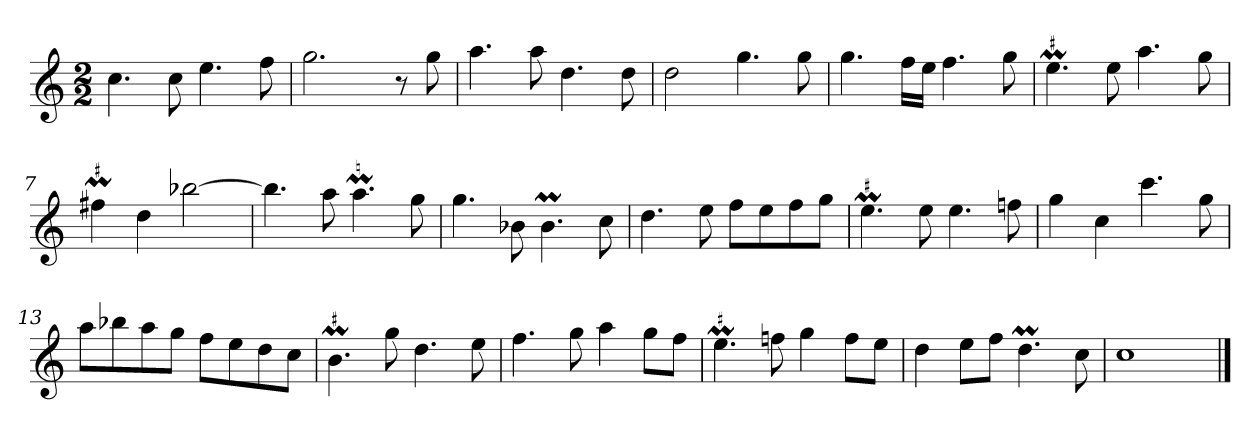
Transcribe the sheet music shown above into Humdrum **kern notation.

**kern
*part1
*staff1
*clefG2
*k[]
*C:
*M2/2
*MM120
=1
4.cc
8cc
4.ee
8ff
=2
2.gg
8r
8gg
=3
4.aa
8aa
4.dd
8dd
=4
2dd
4.gg
8gg
=5
4.gg
16ff\LL
16ee\JJ
4.ff
8gg
=6
!LO:MOR:acc=#
4.eeM
8ee
4.aa
8gg
=7
!LO:MOR:acc=#
4ff#XM
4dd
[2bb-X
=8
4.bb-]
8aa
4.aaM
8gg
=9
4.gg
8b-X
4.b-M
8cc
=10
4.dd
8ee
8ff\L
8ee\
8ff\
8gg\J
=11
!LO:MOR:acc=#
4.eeM
8ee
4.ee
8ffn
=12
4gg
4cc
4.ccc
8gg
=13
8aa\L
8bb-X\
8aa\
8gg\J
8ff\L
8ee\
8dd\
8cc\J
=14
!LO:MOR:acc=#
4.bM
8gg
4.dd
8ee
=15
4.ff
8gg
4aa
8gg\L
8ff\J
=16
!LO:MOR:acc=#
4.eeM
8ffn
4gg
8ff\L
8ee\J
=17
4dd
8ee\L
8ff\J
4.ddM
8cc
=18
1cc
==
*-
